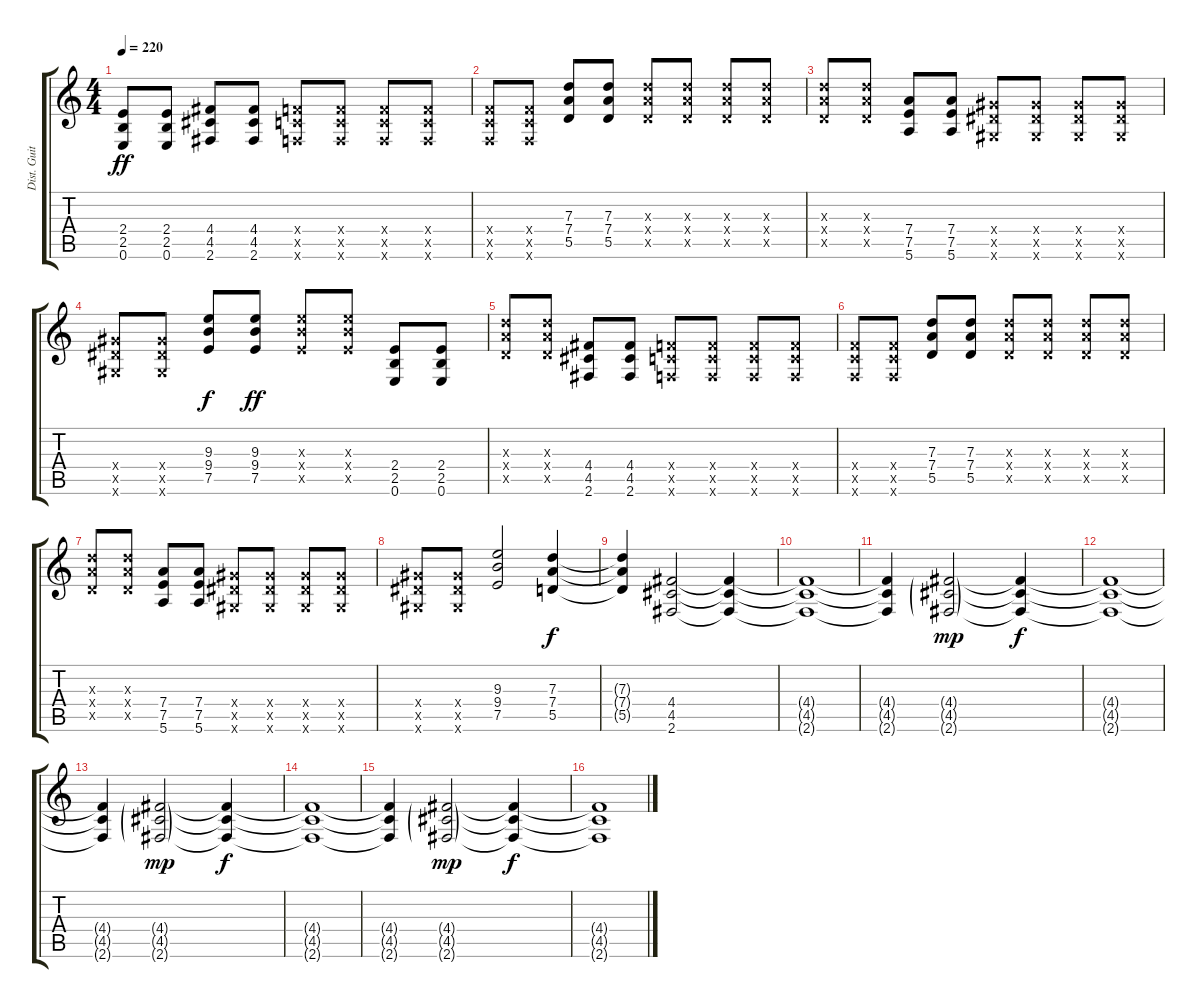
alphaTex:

\track ("Dist. Guitar 2" "Dist. Guit") {instrument overdrivenguitar}
\staff {score tabs}
\tuning (E4 B3 G3 D3 A2 E2) {hide}
\ts (4 4)
\tempo 220
\clef g2
\ks c
(2.4 2.5 0.6).8{dy ff} (2.4 2.5 0.6).8 (4.4 4.5 2.6).8 (4.4 4.5 2.6).8 (3.4{x} 3.5{x} 1.6{x}).8 (3.4{x} 3.5{x} 1.6{x}).8 (3.4{x} 3.5{x} 1.6{x}).8 (3.4{x} 3.5{x} 1.6{x}).8 |
(3.4{x} 3.5{x} 1.6{x}).8 (3.4{x} 3.5{x} 1.6{x}).8 (7.3 7.4 5.5).8 (7.3 7.4 5.5).8 (7.3{x} 7.4{x} 5.5{x}).8 (7.3{x} 7.4{x} 5.5{x}).8 (7.3{x} 7.4{x} 5.5{x}).8 (7.3{x} 7.4{x} 5.5{x}).8 |
(7.3{x} 7.4{x} 5.5{x}).8 (7.3{x} 7.4{x} 5.5{x}).8 (7.4 7.5 5.6).8 (7.4 7.5 5.6).8 (6.4{x} 6.5{x} 4.6{x}).8 (6.4{x} 6.5{x} 4.6{x}).8 (6.4{x} 6.5{x} 4.6{x}).8 (6.4{x} 6.5{x} 4.6{x}).8 |
(6.4{x} 6.5{x} 4.6{x}).8 (6.4{x} 6.5{x} 4.6{x}).8 (9.3 9.4 7.5).8{dy f} (9.3 9.4 7.5).8{dy ff} (9.3{x} 9.4{x} 7.5{x}).8 (9.3{x} 9.4{x} 7.5{x}).8 (2.4 2.5 0.6).8 (2.4 2.5 0.6).8 |
(7.3{x} 7.4{x} 5.5{x}).8 (7.3{x} 7.4{x} 5.5{x}).8 (4.4 4.5 2.6).8 (4.4 4.5 2.6).8 (3.4{x} 3.5{x} 1.6{x}).8 (3.4{x} 3.5{x} 1.6{x}).8 (3.4{x} 3.5{x} 1.6{x}).8 (3.4{x} 3.5{x} 1.6{x}).8 |
(3.4{x} 3.5{x} 1.6{x}).8 (3.4{x} 3.5{x} 1.6{x}).8 (7.3 7.4 5.5).8 (7.3 7.4 5.5).8 (7.3{x} 7.4{x} 5.5{x}).8 (7.3{x} 7.4{x} 5.5{x}).8 (7.3{x} 7.4{x} 5.5{x}).8 (7.3{x} 7.4{x} 5.5{x}).8 |
(7.3{x} 7.4{x} 5.5{x}).8 (7.3{x} 7.4{x} 5.5{x}).8 (7.4 7.5 5.6).8 (7.4 7.5 5.6).8 (6.4{x} 6.5{x} 4.6{x}).8 (6.4{x} 6.5{x} 4.6{x}).8 (6.4{x} 6.5{x} 4.6{x}).8 (6.4{x} 6.5{x} 4.6{x}).8 |
(6.4{x} 6.5{x} 4.6{x}).8 (6.4{x} 6.5{x} 4.6{x}).8 (9.3 9.4 7.5).2 (7.3 7.4 5.5).4{dy f} |
(7.3{t} 7.4{t} 5.5{t}).4 (4.4 4.5 2.6).2 (4.4{t} 4.5{t} 2.6{t}).4 |
(4.4{t} 4.5{t} 2.6{t}).1 |
(4.4{t} 4.5{t} 2.6{t}).4 (4.4{g} 4.5{g} 2.6{g}).2{dy mp} (4.4{t} 4.5{t} 2.6{t}).4{dy f} |
(4.4{t} 4.5{t} 2.6{t}).1 |
(4.4{t} 4.5{t} 2.6{t}).4 (4.4{g} 4.5{g} 2.6{g}).2{dy mp} (4.4{t} 4.5{t} 2.6{t}).4{dy f} |
(4.4{t} 4.5{t} 2.6{t}).1 |
(4.4{t} 4.5{t} 2.6{t}).4 (4.4{g} 4.5{g} 2.6{g}).2{dy mp} (4.4{t} 4.5{t} 2.6{t}).4{dy f} |
(4.4{t} 4.5{t} 2.6{t}).1
